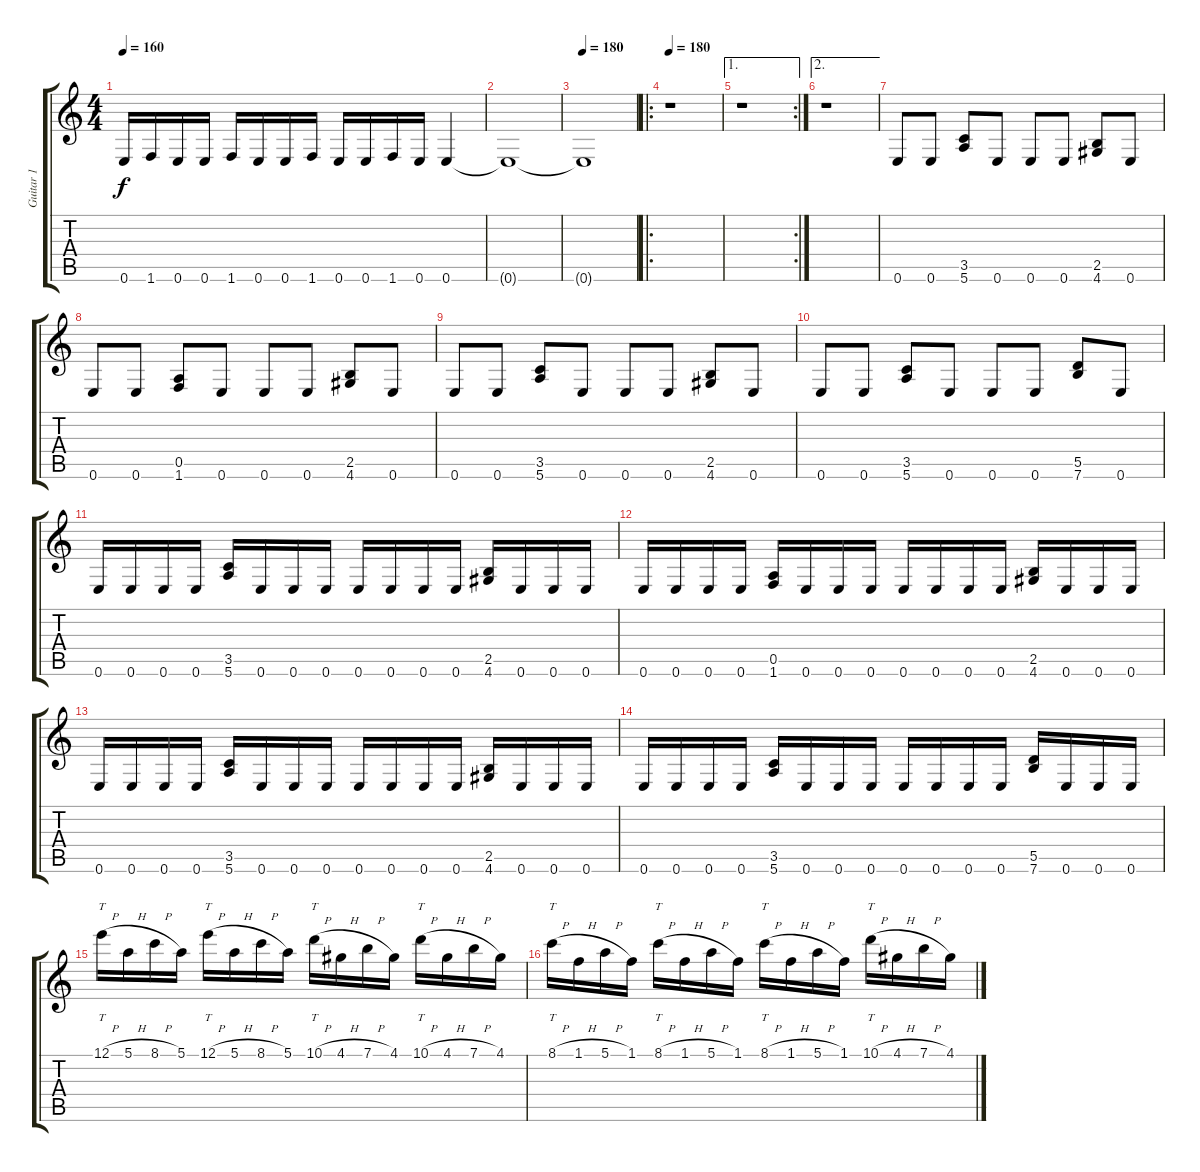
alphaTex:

\track ("Guitar 1" "Guitar 1") {instrument distortionguitar}
\staff {score tabs}
\tuning (E4 B3 G3 D3 A2 E2) {hide}
\ts (4 4)
\tempo 160
\clef g2
\ks c
0.6.16{dy f} 1.6.16 0.6.16 0.6.16 1.6.16 0.6.16 0.6.16 1.6.16 0.6.16 0.6.16 1.6.16 0.6.16 0.6.4 |
0.6{t}.1{volume 0} |
\tempo 180
0.6{t}.1 |
\ro
\tempo 180
r.1{volume 16} |
\ae 1
\rc 2
r.1 |
\ae 2
r.1 |
0.6.8 0.6.8 (3.5 5.6).8 0.6.8 0.6.8 0.6.8 (2.5 4.6).8 0.6.8 |
0.6.8 0.6.8 (0.5 1.6).8 0.6.8 0.6.8 0.6.8 (2.5 4.6).8 0.6.8 |
0.6.8 0.6.8 (3.5 5.6).8 0.6.8 0.6.8 0.6.8 (2.5 4.6).8 0.6.8 |
0.6.8 0.6.8 (3.5 5.6).8 0.6.8 0.6.8 0.6.8 (5.5 7.6).8 0.6.8 |
0.6.16 0.6.16 0.6.16 0.6.16 (3.5 5.6).16 0.6.16 0.6.16 0.6.16 0.6.16 0.6.16 0.6.16 0.6.16 (2.5 4.6).16 0.6.16 0.6.16 0.6.16 |
0.6.16 0.6.16 0.6.16 0.6.16 (0.5 1.6).16 0.6.16 0.6.16 0.6.16 0.6.16 0.6.16 0.6.16 0.6.16 (2.5 4.6).16 0.6.16 0.6.16 0.6.16 |
0.6.16 0.6.16 0.6.16 0.6.16 (3.5 5.6).16 0.6.16 0.6.16 0.6.16 0.6.16 0.6.16 0.6.16 0.6.16 (2.5 4.6).16 0.6.16 0.6.16 0.6.16 |
0.6.16 0.6.16 0.6.16 0.6.16 (3.5 5.6).16 0.6.16 0.6.16 0.6.16 0.6.16 0.6.16 0.6.16 0.6.16 (5.5 7.6).16 0.6.16 0.6.16 0.6.16 |
12.1{h}.16{tt} 5.1{h}.16 8.1{h}.16 5.1.16 12.1{h}.16{tt} 5.1{h}.16 8.1{h}.16 5.1.16 10.1{h}.16{tt} 4.1{h}.16 7.1{h}.16 4.1.16 10.1{h}.16{tt} 4.1{h}.16 7.1{h}.16 4.1.16 |
8.1{h}.16{tt} 1.1{h}.16 5.1{h}.16 1.1.16 8.1{h}.16{tt} 1.1{h}.16 5.1{h}.16 1.1.16 8.1{h}.16{tt} 1.1{h}.16 5.1{h}.16 1.1.16 10.1{h}.16{tt} 4.1{h}.16 7.1{h}.16 4.1.16
